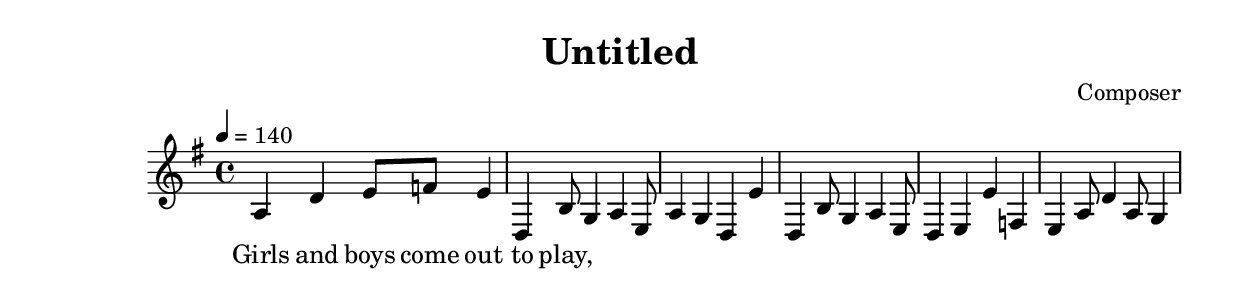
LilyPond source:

\header {
  title = "Untitled"
  composer = "Composer"
}

\score {
  \relative c'' {
    \key g \major
    \time 4/4
    \tempo 4 = 140
    a,4 d4 e8 f8 e4 | d,4 b'8 g4 a4 e8
    a4 g4 d4 e'4 | d,4 b'8 g4 a4 e8
    d4 e4 e'4 f,4 | e4 a8 d4 a8 g4
  }
  \addlyrics {
    Girls and boys come | out to play,
  }

  \layout {}
  \midi {}
}